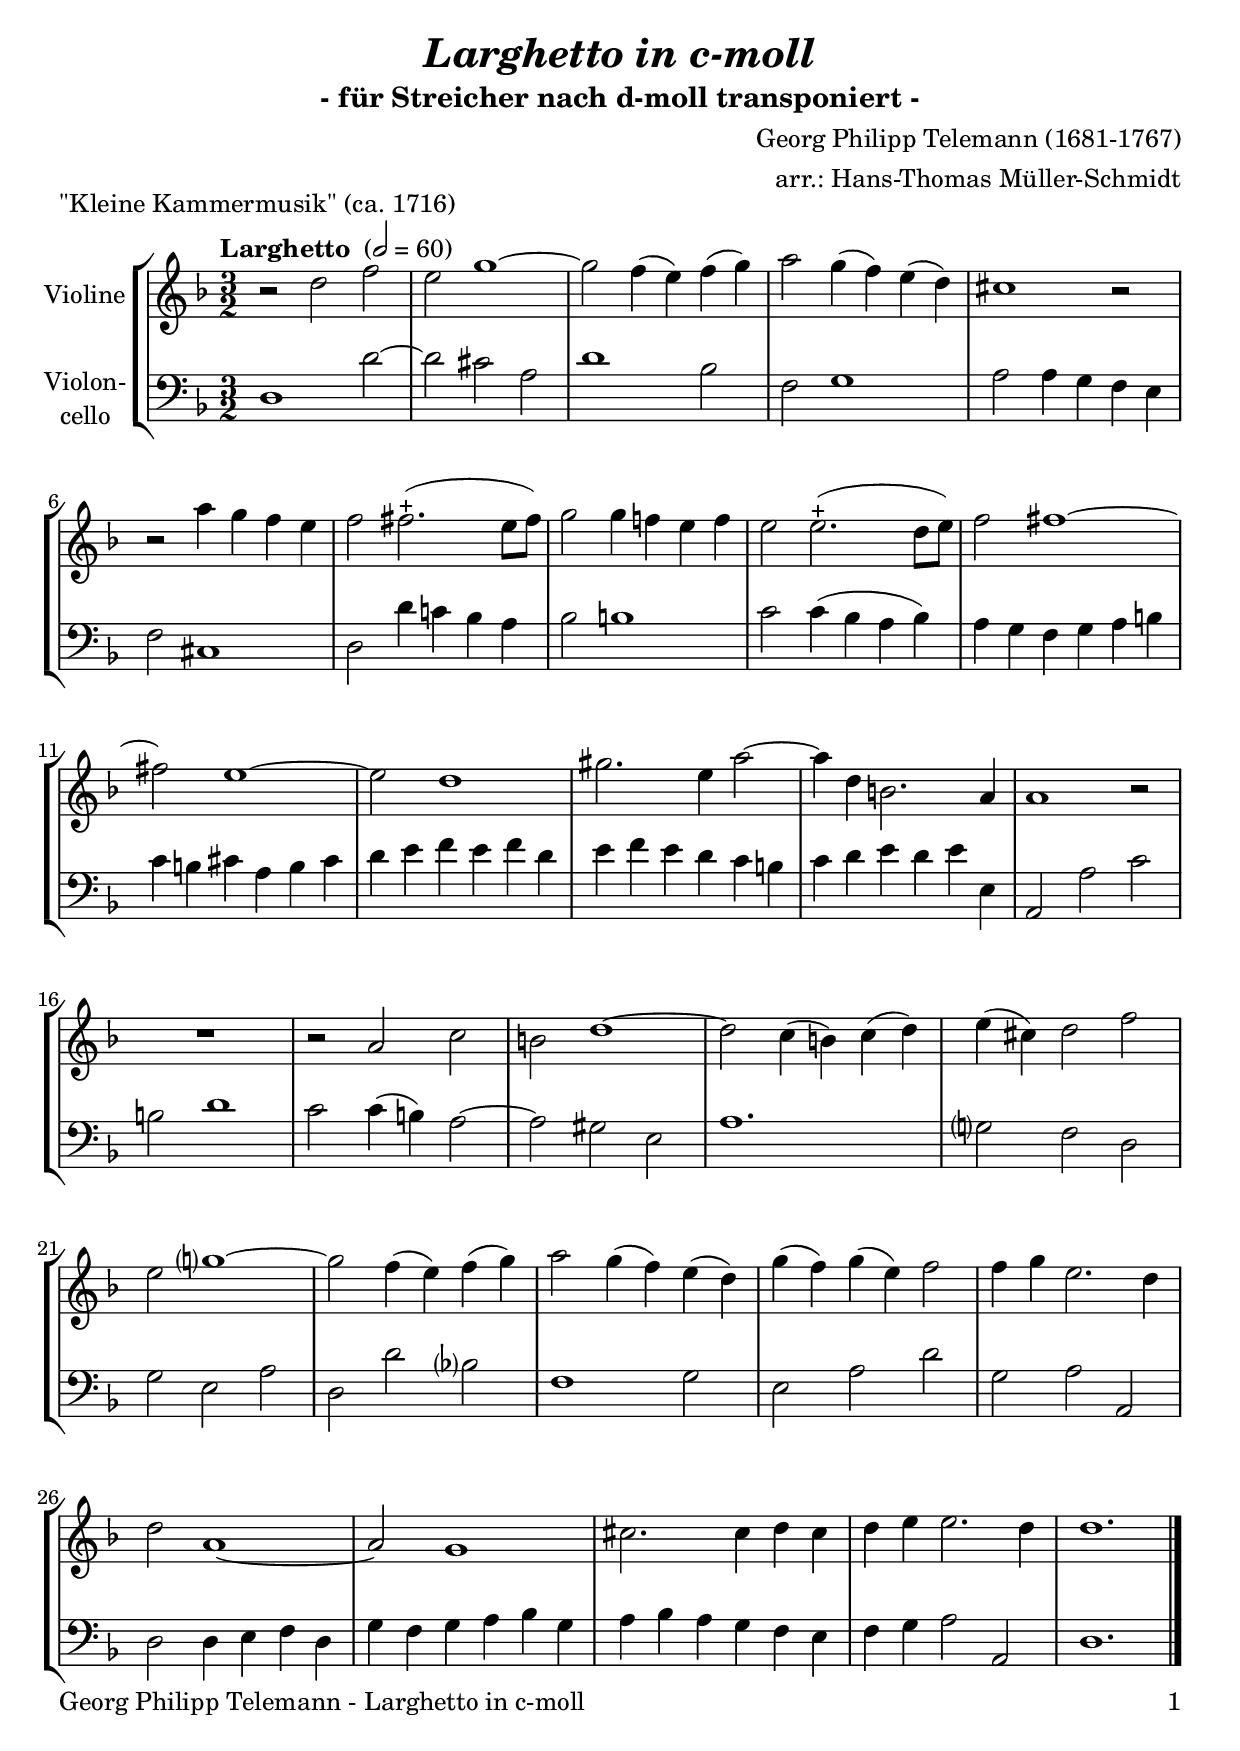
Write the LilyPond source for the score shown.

\version "2.18.2"
\include "deutsch.ly"
  
#(set-global-staff-size 22)

\header {
  title     = \markup \bold \italic "Larghetto in c-moll"
  subtitle  = "- für Streicher nach d-moll transponiert -"
  composer  = "Georg Philipp Telemann (1681-1767)"
  arranger  = "arr.: Hans-Thomas Müller-Schmidt"
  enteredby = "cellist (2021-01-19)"
  piece     = "\"Kleine Kammermusik\" (ca. 1716)"
}

voiceconsts = {
  \key c \minor
  \time 3/2
  \clef "treble"
%  \numericTimeSignature
  % Set default beaming for all staves
%  \set Timing.beamExceptions = #'()
%  \set Timing.baseMoment     = #(ly:make-moment 1 4)
%  \set Timing.beatStructure  = #'(1 1 1)
  \tempo "Larghetto " 2=60
}

mivl = "violin"
%miba = "pizzicato strings"
miba = "cello"

va = \relative c'' {
  \voiceconsts

  r2 c es
  d f1~
  f2 es4( d) es( f)
  g2 f4( es) d( c)
  h1 r2
  r g'4 f es d

  es2 e2.(-+ d8 e)
  f2 f4 es! d es
  d2 d2.(-+ c8 d)
  es2 e1~
  e2 d1~
  d2 c1

  fis2. d4 g2~
  g4 c, a2. g4
  g1 r2
  R1.
  r2 g b
  a c1~

  c2 b4( a) b( c)
  d( h) c2 es
  d f?1~
  f2 es4( d) es( f)
  g2 f4( es) d( c)
  f( es) f( d) es2

  es4 f d2. c4
  c2 g1~
  g2 f1
  h2. h4 c h
  c d d2. c4
  c1. \bar "|."
}

vb = \relative c {
  \voiceconsts
  \clef "bass"

  c1 c'2~
  c h g
  c1 as2
  es f1
  g2 g4 f es d
  es2 h1

  c2 c'4 b! as g
  as2 a1
  b2 b4( as g as)
  g f es f g a
  b a h g a h
  c d es d es c

  d es d c b a
  b c d c d d,
  g,2 g' b
  a c1
  b2 b4( a) g2~
  g fis d

  g1.
  f?2 es c
  f d g
  c, c' as?
  es1 f2
  d g c

  f, g g,
  c c4 d es c
  f es f g as f
  g as g f es d
  es f g2 g,
  c1. \bar "|."
}


music = \new StaffGroup <<
      \new Staff {
	\set Staff.midiInstrument = \mivl
	\set Staff.instrumentName = \markup \center-column { "Violine" }
	\transpose c d { \va }
      }

      \new Staff {
	\set Staff.midiInstrument = \miba
	\set Staff.instrumentName = \markup \center-column { "Violon-" "cello" }
	\transpose c d { \vb }
      }
>>

\book {
   \paper {
    print-page-number = ##t
    print-first-page-number = ##t
    ragged-last-bottom = ##f
    oddHeaderMarkup = \markup \null
    evenHeaderMarkup = \markup \null
    oddFooterMarkup = \markup {
      \fill-line {
        \on-the-fly #print-page-number-check-first
        "Georg Philipp Telemann - Larghetto in c-moll" \fromproperty #'page:page-number-string
      }
    }
    evenFooterMarkup = \oddFooterMarkup
  } \score {
    \music
    \layout {}
  }

  \score {
    \unfoldRepeats \music

    \midi {
      \context {
        \Score
      }
    }
  }
}